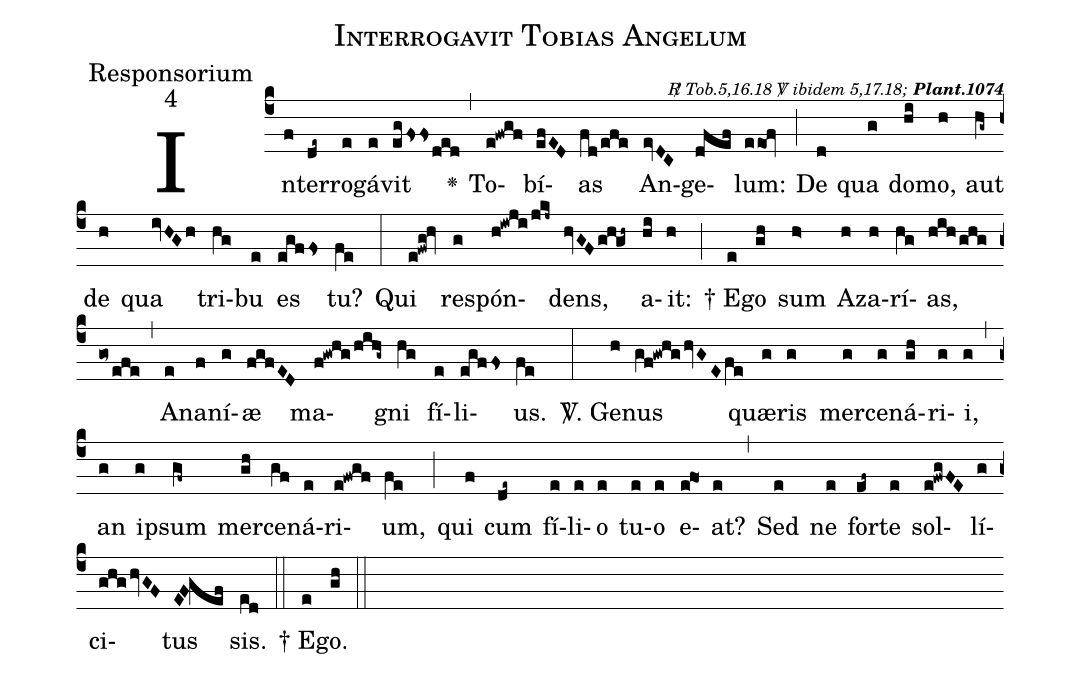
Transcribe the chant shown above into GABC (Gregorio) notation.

name:Interrogavit Tobias Angelum;
office-part:Responsorium;
mode:4;
commentary:{\itshape\mdseries\scriptsize \Rbar\ Tob.5,16.18\ \Vbar\ ibidem 5,17.18;} {\bfseries\scriptsize Plant.1074};
%%
(c4)In(f)ter(de~)ro(e)gá(e)vit(egfss/ded) <v>\greheightstar</v>(,) To(e!fwgf)bí(efED)as(fd/efe) An(evDC)ge(dfef)lum:(eeo@fv) (;) De(d) qua(g) do(hi)mo,(h) aut(hg~) de(h) qua(ivHGh) tri(hg)bu(e) es(egffs) tu?(fe) (:) Qui(e!fwg@hv) re(g)spón(h!iwji/jkj~)dens,(hvGFg!h!gh~) a(hi)it:(h) (;) † E(e)go(gh) sum(h>) A(h)za(h)rí(hg)as,(hih/ghg/go~/efe) (,) A(e)na(f)ní(g)æ(fgfED) ma(f!gwhg/hihg~)gni(hg) fí(e)li(egffs)us.(fe) (:)
<sp>V/</sp>. Ge(h)nus(gf!gwhg/hvGEfe) quæ(g)ris(g) mer(g)ce(g)ná(gh)ri(g)i,(g) (,) an(g) i(g)psum(gf~) mer(gh)ce(gf)ná(e)ri(e!fwgf)um,(fe) (;) qui(f) cum(de~) fí(e)li(e)o(e) tu(e)o(e) e(e@fo1)at?(e) (,) Sed(e) ne(e) for(ef~)te(e) sol(e!fwgFE)lí(g)ci(ghg/hvGF)tus(EF!gef) sis.(ed) (::) † E(e)go.(gh) (::)
